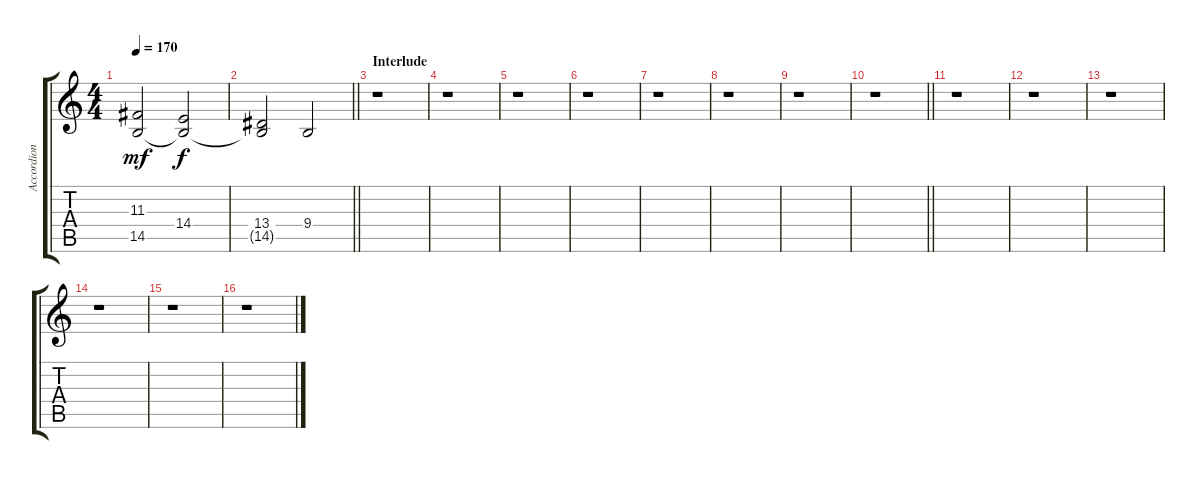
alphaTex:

\track ("Accordion" "Accordion") {instrument tangoaccordion}
\staff {score tabs}
\tuning (E4 B3 G3 D3 A2 E2) {hide}
\ts (4 4)
\tempo 170
\clef g2
\ks c
(11.3 14.5).2{dy mf} (14.4 14.5{t}).2{dy f} |
\barLineRight lightlight
(13.4 14.5{t}).2 9.4.2 |
\section ("" "Interlude")
r.1 |
r.1 |
r.1 |
r.1 |
r.1 |
r.1 |
r.1 |
\barLineRight lightlight
r.1 |
r.1 |
r.1 |
r.1 |
r.1 |
r.1 |
r.1
